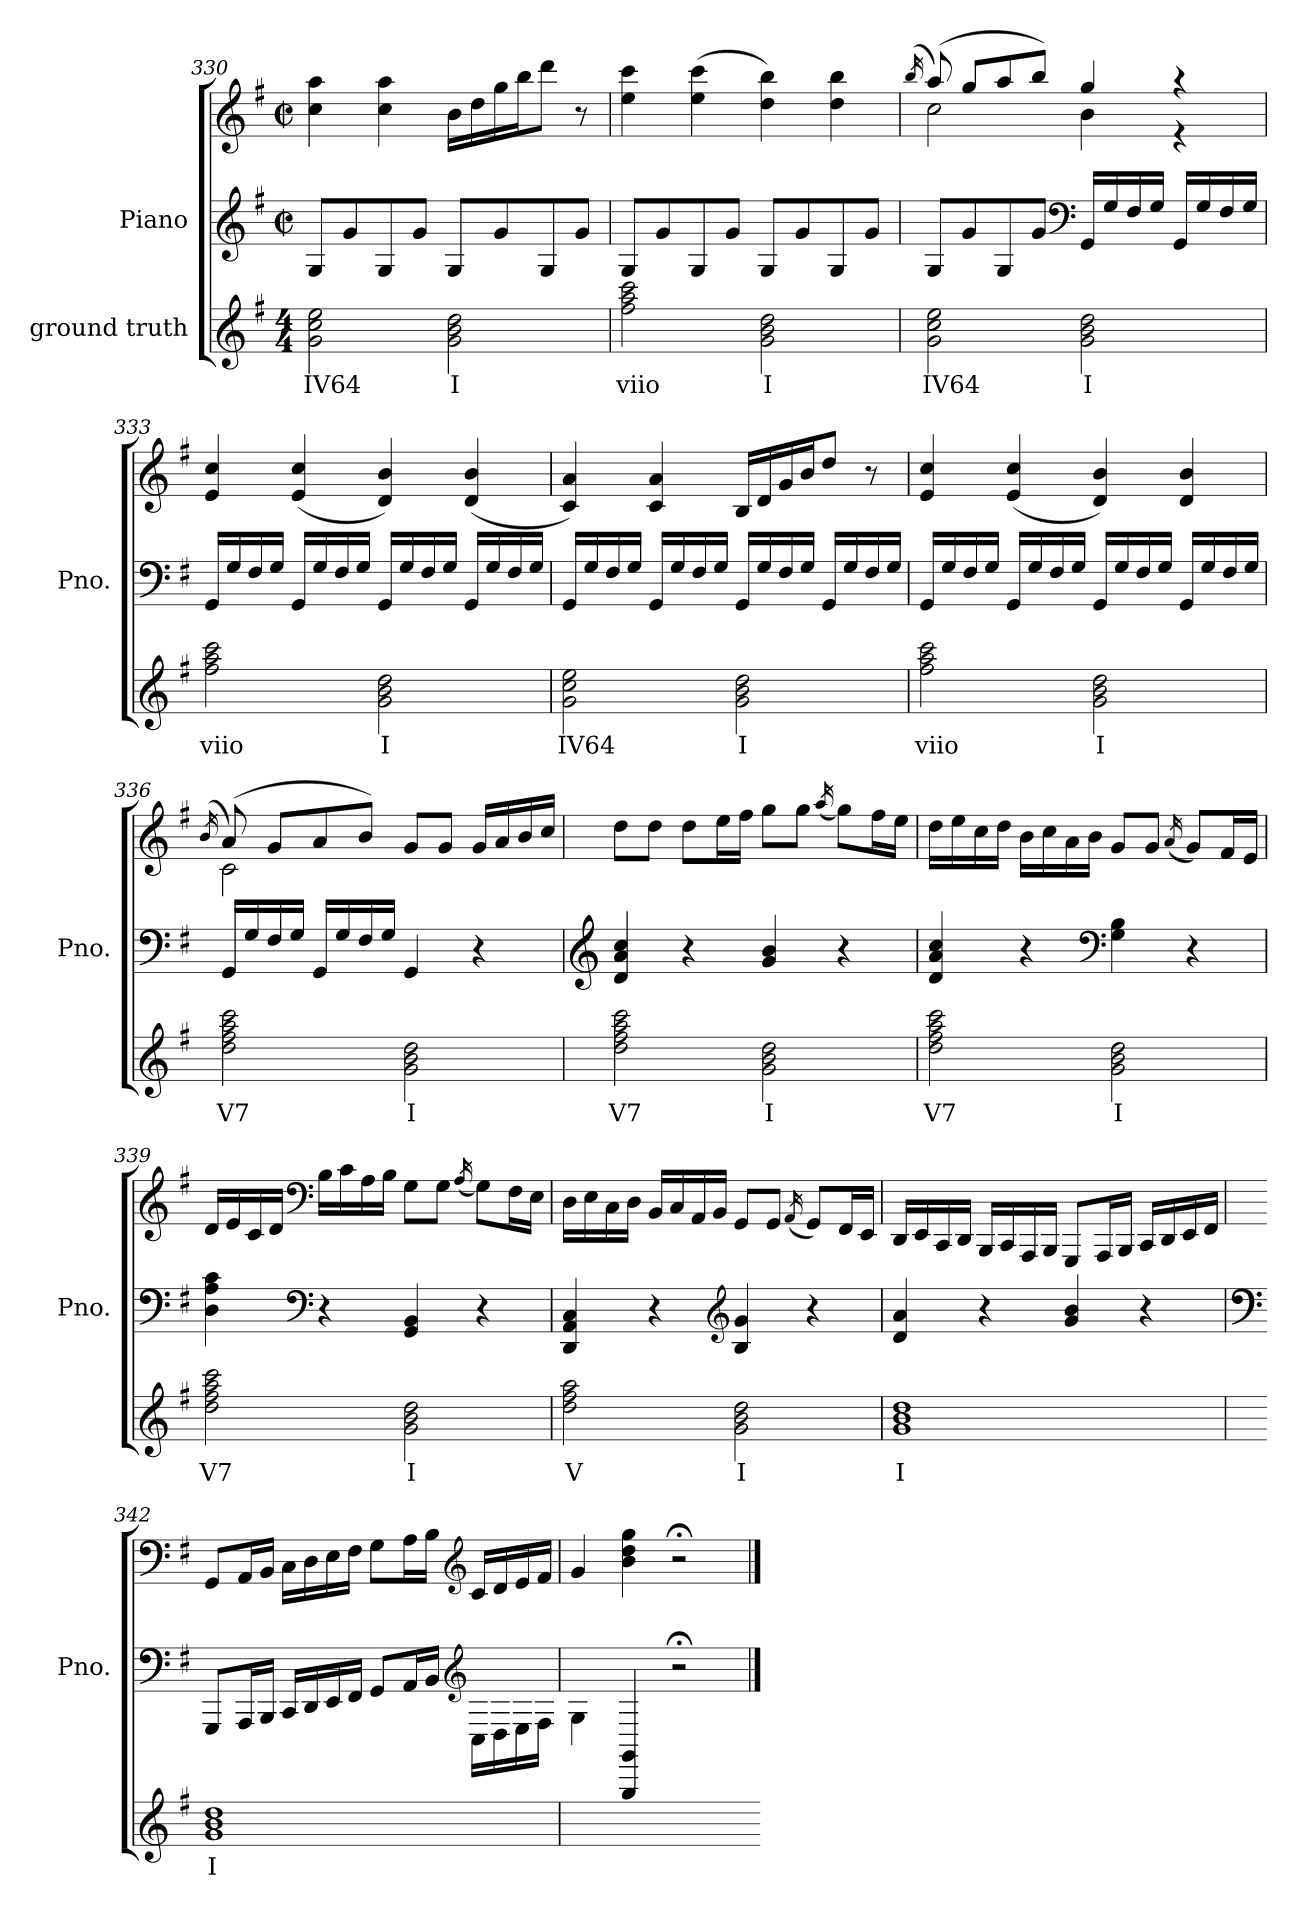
**kern	**text	**kern	**kern
*part2	*part2	*part1	*part1
*staff3	*staff3	*staff2	*staff1
*I"ground truth	*	*I"Piano	*
*	*	*I'Pno.	*
*	*	*clefG2	*clefG2
*k[f#]	*	*k[f#]	*k[f#]
*G:	*	*G:	*G:
*M4/4	*	*M2/2	*M2/2
*	*	*met(c|)	*met(c|)
=330	=330	=330	=330
2g 2cc 2ee	IV64	8G/L	4cc\ 4aa\
.	.	8g/	.
.	.	8G/	4cc\ 4aa\
.	.	8g/J	.
2g 2b 2dd	I	8G/L	16b\LL
.	.	.	16dd\
.	.	8g/	16gg\
.	.	.	16bb\J
.	.	8G/	8ddd\J
.	.	8g/J	8r
=331	=331	=331	=331
2ff# 2aa 2ccc	viio	8G/L	4ee\ 4ccc\
.	.	8g/	.
.	.	8G/	(>4ee\ 4ccc\
.	.	8g/J	.
2g 2b 2dd	I	8G/L	4dd\ 4bb\)
.	.	8g/	.
.	.	8G/	4dd\ 4bb\
.	.	8g/J	.
!!LO:LB:g=z
=332	=332	=332	=332
.	.	.	(<16qbb/
*	*	*	*^
2g 2cc 2ee	IV64	8G/L	(>8aa/)	2cc\
.	.	8g/	8gg/L	.
.	.	8G/	8aa/	.
.	.	8g/J	8bb/J)	.
*	*	*clefF4	*	*
2g 2b 2dd	I	16GG/LL	4gg/	4b\
.	.	16G/	.	.
.	.	16F#/	.	.
.	.	16G/JJ	.	.
.	.	16GG/LL	4r	4r
.	.	16G/	.	.
.	.	16F#/	.	.
.	.	16G/JJ	.	.
*	*	*	*v	*v
=333	=333	=333	=333
2ff# 2aa 2ccc	viio	16GG/LL	4e/ 4cc/
.	.	16G/	.
.	.	16F#/	.
.	.	16G/JJ	.
.	.	16GG/LL	(<4e/ 4cc/
.	.	16G/	.
.	.	16F#/	.
.	.	16G/JJ	.
2g 2b 2dd	I	16GG/LL	4d/ 4b/)
.	.	16G/	.
.	.	16F#/	.
.	.	16G/JJ	.
.	.	16GG/LL	(<4d/ 4b/
.	.	16G/	.
.	.	16F#/	.
.	.	16G/JJ	.
=334	=334	=334	=334
2g 2cc 2ee	IV64	16GG/LL	4c/ 4a/)
.	.	16G/	.
.	.	16F#/	.
.	.	16G/JJ	.
.	.	16GG/LL	4c/ 4a/
.	.	16G/	.
.	.	16F#/	.
.	.	16G/JJ	.
2g 2b 2dd	I	16GG/LL	16B/LL
.	.	16G/	16d/
.	.	16F#/	16g/
.	.	16G/JJ	16b/J
.	.	16GG/LL	8dd/J
.	.	16G/	.
.	.	16F#/	8r
.	.	16G/JJ	.
!!LO:LB:g=z
=335	=335	=335	=335
2ff# 2aa 2ccc	viio	16GG/LL	4e/ 4cc/
.	.	16G/	.
.	.	16F#/	.
.	.	16G/JJ	.
.	.	16GG/LL	(<4e/ 4cc/
.	.	16G/	.
.	.	16F#/	.
.	.	16G/JJ	.
2g 2b 2dd	I	16GG/LL	4d/ 4b/)
.	.	16G/	.
.	.	16F#/	.
.	.	16G/JJ	.
.	.	16GG/LL	4d/ 4b/
.	.	16G/	.
.	.	16F#/	.
.	.	16G/JJ	.
=336	=336	=336	=336
.	.	.	(<16qb/
*	*	*	*^
2dd 2ff# 2aa 2ccc	V7	16GG/LL	(>8a/)	2c\
.	.	16G/	.	.
.	.	16F#/	8g/L	.
.	.	16G/JJ	.	.
.	.	16GG/LL	8a/	.
.	.	16G/	.	.
.	.	16F#/	8b/J)	.
.	.	16G/JJ	.	.
2g 2b 2dd	I	4GG/	8g/L	2ryy
.	.	.	8g/J	.
.	.	4r	16g/LL	.
.	.	.	16a/	.
.	.	.	16b/	.
.	.	.	16cc/JJ	.
*	*	*	*v	*v
=337	=337	=337	=337
*	*	*clefG2	*
2dd 2ff# 2aa 2ccc	V7	4d/ 4a/ 4cc/	8dd\L
.	.	.	8dd\J
.	.	4r	8dd\L
.	.	.	16ee\L
.	.	.	16ff#\JJ
2g 2b 2dd	I	4g/ 4b/	8gg\L
.	.	.	8gg\J
.	.	.	(<16qaa/
.	.	4r	8gg\L)
.	.	.	16ff#\L
.	.	.	16ee\JJ
!!LO:LB:g=z
=338	=338	=338	=338
2dd 2ff# 2aa 2ccc	V7	4d/ 4a/ 4cc/	16dd\LL
.	.	.	16ee\
.	.	.	16cc\
.	.	.	16dd\JJ
.	.	4r	16b\LL
.	.	.	16cc\
.	.	.	16a\
.	.	.	16b\JJ
*	*	*clefF4	*
2g 2b 2dd	I	4G\ 4B\	8g/L
.	.	.	8g/J
.	.	.	(<16qa/
.	.	4r	8g/L)
.	.	.	16f#/L
.	.	.	16e/JJ
=339	=339	=339	=339
2dd 2ff# 2aa 2ccc	V7	4D\ 4A\ 4c\	16d/LL
.	.	.	16e/
.	.	.	16c/
.	.	.	16d/JJ
*	*	*clefF4	*clefF4
.	.	4r	16B\LL
.	.	.	16c\
.	.	.	16A\
.	.	.	16B\JJ
2g 2b 2dd	I	4GG/ 4BB/	8G\L
.	.	.	8G\J
.	.	.	(<16qA/
.	.	4r	8G\L)
.	.	.	16F#\L
.	.	.	16E\JJ
=340	=340	=340	=340
2dd 2ff# 2aa	V	4DD/ 4AA/ 4C/	16D\LL
.	.	.	16E\
.	.	.	16C\
.	.	.	16D\JJ
.	.	4r	16BB/LL
.	.	.	16C/
.	.	.	16AA/
.	.	.	16BB/JJ
*	*	*clefG2	*
2g 2b 2dd	I	4B/ 4g/	8GG/L
.	.	.	8GG/J
.	.	.	(<16qAA/
.	.	4r	8GG/L)
.	.	.	16FF#/L
.	.	.	16EE/JJ
!!LO:LB:g=z
=341	=341	=341	=341
1g 1b 1dd	I	4d/ 4a/	16DD/LL
.	.	.	16EE/
.	.	.	16CC/
.	.	.	16DD/JJ
.	.	4r	16BBB/LL
.	.	.	16CC/
.	.	.	16AAA/
.	.	.	16BBB/JJ
.	.	4g/ 4b/	8GGG/L
.	.	.	16AAA/L
.	.	.	16BBB/JJ
.	.	4r	16CC/LL
.	.	.	16DD/
.	.	.	16EE/
.	.	.	16FF#/JJ
=342	=342	=342	=342
*	*	*clefF4	*
1g 1b 1dd	I	8GGG/L	8GG/L
.	.	16AAA/L	16AA/L
.	.	16BBB/JJ	16BB/JJ
.	.	16CC/LL	16C\LL
.	.	16DD/	16D\
.	.	16EE/	16E\
.	.	16FF#/JJ	16F#\JJ
.	.	8GG/L	8G\L
.	.	16AA/L	16A\L
.	.	16BB/JJ	16B\JJ
*	*	*clefG2	*clefG2
.	.	16C\LL	16c/LL
.	.	16D\	16d/
.	.	16E\	16e/
.	.	16F#\JJ	16f#/JJ
=343	=343	=343	=343
1ryy	.	4G\	4g/
.	.	4GGG/ 4GG/	4b\ 4dd\ 4gg\
.	.	2r;<	2r;<
=	==	==	==
*-	*-	*-	*-
